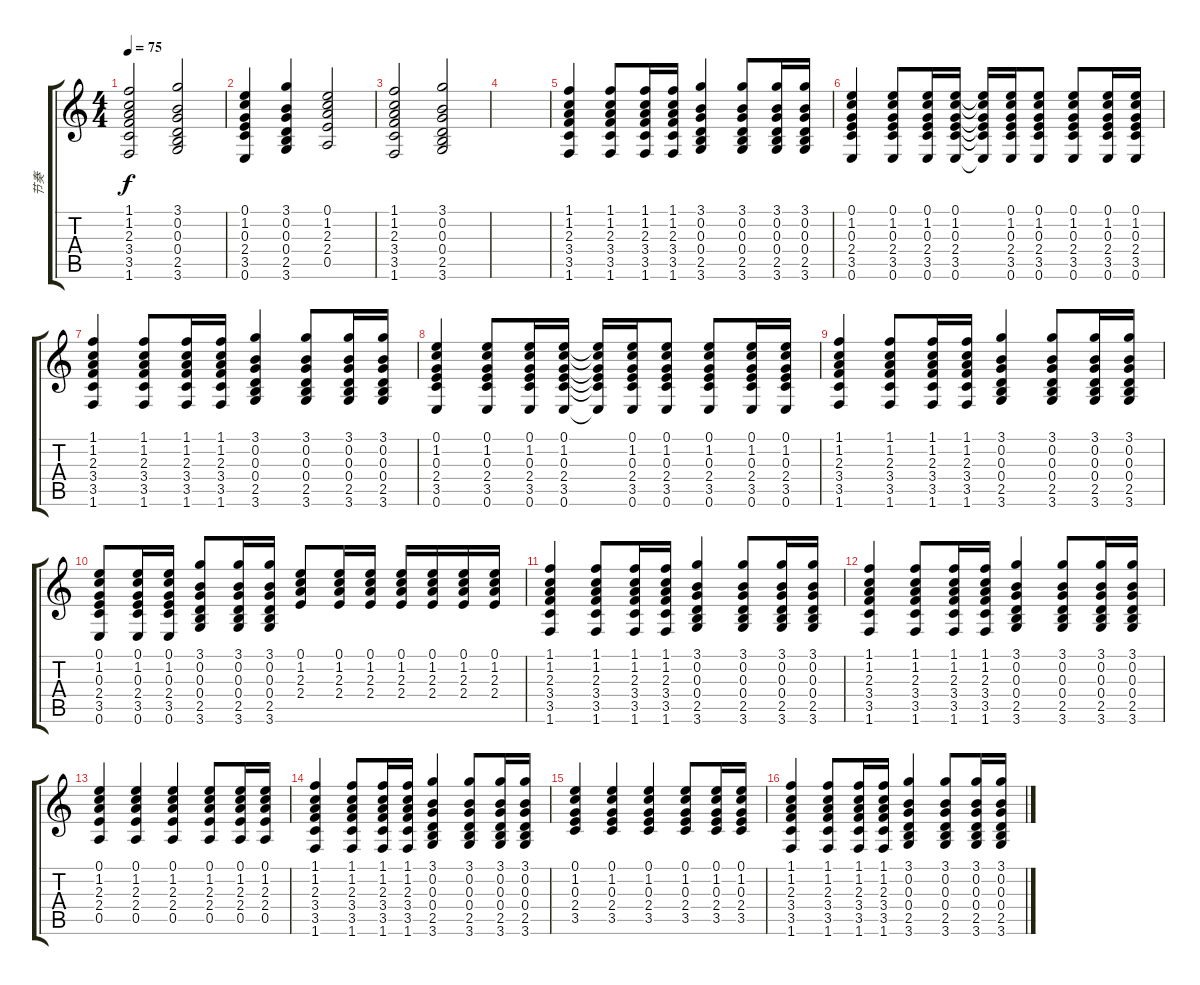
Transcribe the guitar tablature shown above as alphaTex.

\track ("节奏" "节奏") {instrument electricguitarjazz}
\staff {score tabs}
\tuning (E4 B3 G3 D3 A2 E2) {hide}
\ts (4 4)
\tempo 75
\clef g2
\ks c
(1.1 1.2 2.3 3.4 3.5 1.6).2{dy f} (3.1 0.2 0.3 0.4 2.5 3.6).2 |
(0.1 1.2 0.3 2.4 3.5 0.6).4 (3.1 0.2 0.3 0.4 2.5 3.6).4 (0.1 1.2 2.3 2.4 0.5).2 |
(1.1 1.2 2.3 3.4 3.5 1.6).2 (3.1 0.2 0.3 0.4 2.5 3.6).2 |
|
(1.1 1.2 2.3 3.4 3.5 1.6).4 (1.1 1.2 2.3 3.4 3.5 1.6).8 (1.1 1.2 2.3 3.4 3.5 1.6).16 (1.1 1.2 2.3 3.4 3.5 1.6).16 (3.1 0.2 0.3 0.4 2.5 3.6).4 (3.1 0.2 0.3 0.4 2.5 3.6).8 (3.1 0.2 0.3 0.4 2.5 3.6).16 (3.1 0.2 0.3 0.4 2.5 3.6).16 |
(0.1 1.2 0.3 2.4 3.5 0.6).4 (0.1 1.2 0.3 2.4 3.5 0.6).8 (0.1 1.2 0.3 2.4 3.5 0.6).16 (0.1 1.2 0.3 2.4 3.5 0.6).16 (0.1{t} 1.2{t} 0.3{t} 2.4{t} 3.5{t} 0.6{t}).16 (0.1 1.2 0.3 2.4 3.5 0.6).16 (0.1 1.2 0.3 2.4 3.5 0.6).8 (0.1 1.2 0.3 2.4 3.5 0.6).8 (0.1 1.2 0.3 2.4 3.5 0.6).16 (0.1 1.2 0.3 2.4 3.5 0.6).16 |
(1.1 1.2 2.3 3.4 3.5 1.6).4 (1.1 1.2 2.3 3.4 3.5 1.6).8 (1.1 1.2 2.3 3.4 3.5 1.6).16 (1.1 1.2 2.3 3.4 3.5 1.6).16 (3.1 0.2 0.3 0.4 2.5 3.6).4 (3.1 0.2 0.3 0.4 2.5 3.6).8 (3.1 0.2 0.3 0.4 2.5 3.6).16 (3.1 0.2 0.3 0.4 2.5 3.6).16 |
(0.1 1.2 0.3 2.4 3.5 0.6).4 (0.1 1.2 0.3 2.4 3.5 0.6).8 (0.1 1.2 0.3 2.4 3.5 0.6).16 (0.1 1.2 0.3 2.4 3.5 0.6).16 (0.1{t} 1.2{t} 0.3{t} 2.4{t} 3.5{t} 0.6{t}).16 (0.1 1.2 0.3 2.4 3.5 0.6).16 (0.1 1.2 0.3 2.4 3.5 0.6).8 (0.1 1.2 0.3 2.4 3.5 0.6).8 (0.1 1.2 0.3 2.4 3.5 0.6).16 (0.1 1.2 0.3 2.4 3.5 0.6).16 |
(1.1 1.2 2.3 3.4 3.5 1.6).4 (1.1 1.2 2.3 3.4 3.5 1.6).8 (1.1 1.2 2.3 3.4 3.5 1.6).16 (1.1 1.2 2.3 3.4 3.5 1.6).16 (3.1 0.2 0.3 0.4 2.5 3.6).4 (3.1 0.2 0.3 0.4 2.5 3.6).8 (3.1 0.2 0.3 0.4 2.5 3.6).16 (3.1 0.2 0.3 0.4 2.5 3.6).16 |
(0.1 1.2 0.3 2.4 3.5 0.6).8 (0.1 1.2 0.3 2.4 3.5 0.6).16 (0.1 1.2 0.3 2.4 3.5 0.6).16 (3.1 0.2 0.3 0.4 2.5 3.6).8 (3.1 0.2 0.3 0.4 2.5 3.6).16 (3.1 0.2 0.3 0.4 2.5 3.6).16 (0.1 1.2 2.3 2.4).8 (0.1 1.2 2.3 2.4).16 (0.1 1.2 2.3 2.4).16 (0.1 1.2 2.3 2.4).16 (0.1 1.2 2.3 2.4).16 (0.1 1.2 2.3 2.4).16 (0.1 1.2 2.3 2.4).16 |
(1.1 1.2 2.3 3.4 3.5 1.6).4 (1.1 1.2 2.3 3.4 3.5 1.6).8 (1.1 1.2 2.3 3.4 3.5 1.6).16 (1.1 1.2 2.3 3.4 3.5 1.6).16 (3.1 0.2 0.3 0.4 2.5 3.6).4 (3.1 0.2 0.3 0.4 2.5 3.6).8 (3.1 0.2 0.3 0.4 2.5 3.6).16 (3.1 0.2 0.3 0.4 2.5 3.6).16 |
(1.1 1.2 2.3 3.4 3.5 1.6).4 (1.1 1.2 2.3 3.4 3.5 1.6).8 (1.1 1.2 2.3 3.4 3.5 1.6).16 (1.1 1.2 2.3 3.4 3.5 1.6).16 (3.1 0.2 0.3 0.4 2.5 3.6).4 (3.1 0.2 0.3 0.4 2.5 3.6).8 (3.1 0.2 0.3 0.4 2.5 3.6).16 (3.1 0.2 0.3 0.4 2.5 3.6).16 |
(0.1 1.2 2.3 2.4 0.5).4 (0.1 1.2 2.3 2.4 0.5).4 (0.1 1.2 2.3 2.4 0.5).4 (0.1 1.2 2.3 2.4 0.5).8 (0.1 1.2 2.3 2.4 0.5).16 (0.1 1.2 2.3 2.4 0.5).16 |
(1.1 1.2 2.3 3.4 3.5 1.6).4 (1.1 1.2 2.3 3.4 3.5 1.6).8 (1.1 1.2 2.3 3.4 3.5 1.6).16 (1.1 1.2 2.3 3.4 3.5 1.6).16 (3.1 0.2 0.3 0.4 2.5 3.6).4 (3.1 0.2 0.3 0.4 2.5 3.6).8 (3.1 0.2 0.3 0.4 2.5 3.6).16 (3.1 0.2 0.3 0.4 2.5 3.6).16 |
(0.1 1.2 0.3 2.4 3.5).4 (0.1 1.2 0.3 2.4 3.5).4 (0.1 1.2 0.3 2.4 3.5).4 (0.1 1.2 0.3 2.4 3.5).8 (0.1 1.2 0.3 2.4 3.5).16 (0.1 1.2 0.3 2.4 3.5).16 |
(1.1 1.2 2.3 3.4 3.5 1.6).4 (1.1 1.2 2.3 3.4 3.5 1.6).8 (1.1 1.2 2.3 3.4 3.5 1.6).16 (1.1 1.2 2.3 3.4 3.5 1.6).16 (3.1 0.2 0.3 0.4 2.5 3.6).4 (3.1 0.2 0.3 0.4 2.5 3.6).8 (3.1 0.2 0.3 0.4 2.5 3.6).16 (3.1 0.2 0.3 0.4 2.5 3.6).16
